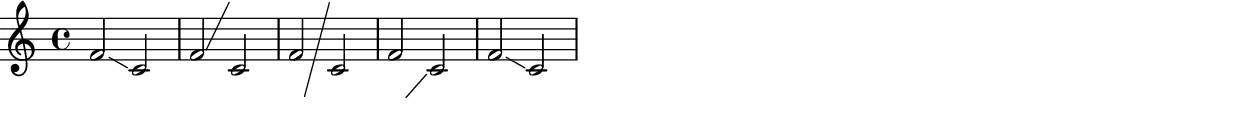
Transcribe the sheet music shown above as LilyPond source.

%% Generated by lilypond-book
%% Options: [exampleindent=10.16\mm,indent=0\mm,line-width=160\mm,paper-height=845.047\pt,paper-width=597.508\pt,papersize='(cons (* 597.508 pt) (* 845.047 pt))]
\include "lilypond-book-preamble.ly"


% ****************************************************************
% Start cut-&-pastable-section
% ****************************************************************

#(ly:set-option 'eps-box-padding 3.000000)



\paper {
  #(set-paper-size '(cons (* 597.508 pt) (* 845.047 pt)))
  indent = 0\mm
  line-width = 160\mm
  % offset the left padding, also add 1mm as lilypond creates cropped
  % images with a little space on the right
  line-width = #(- line-width (* mm  3.000000) (* mm 1))
}

\layout {
  
}




% ****************************************************************
% ly snippet:
% ****************************************************************
\sourcefilename "/lilypond-2.25.21/input/regression/property-nested-revert.ly"
\sourcefileline 0

\header
{
  texidoc = "nested properties may also be reverted. This uses
Scheme list syntax."

}

\version "2.19.21"

\relative {
  f'2 \glissando c
  \override Glissando.bound-details.right.Y = #4
  f2 \glissando c |
  \override Glissando.bound-details.left.Y = #-6
  f2 \glissando c
  \revert Glissando.bound-details.right.Y
  f2 \glissando c
  \revert Glissando.bound-details.left.Y
  f2 \glissando c
}


\paper {
  ragged-right = ##t
}



% ****************************************************************
% end ly snippet
% ****************************************************************
